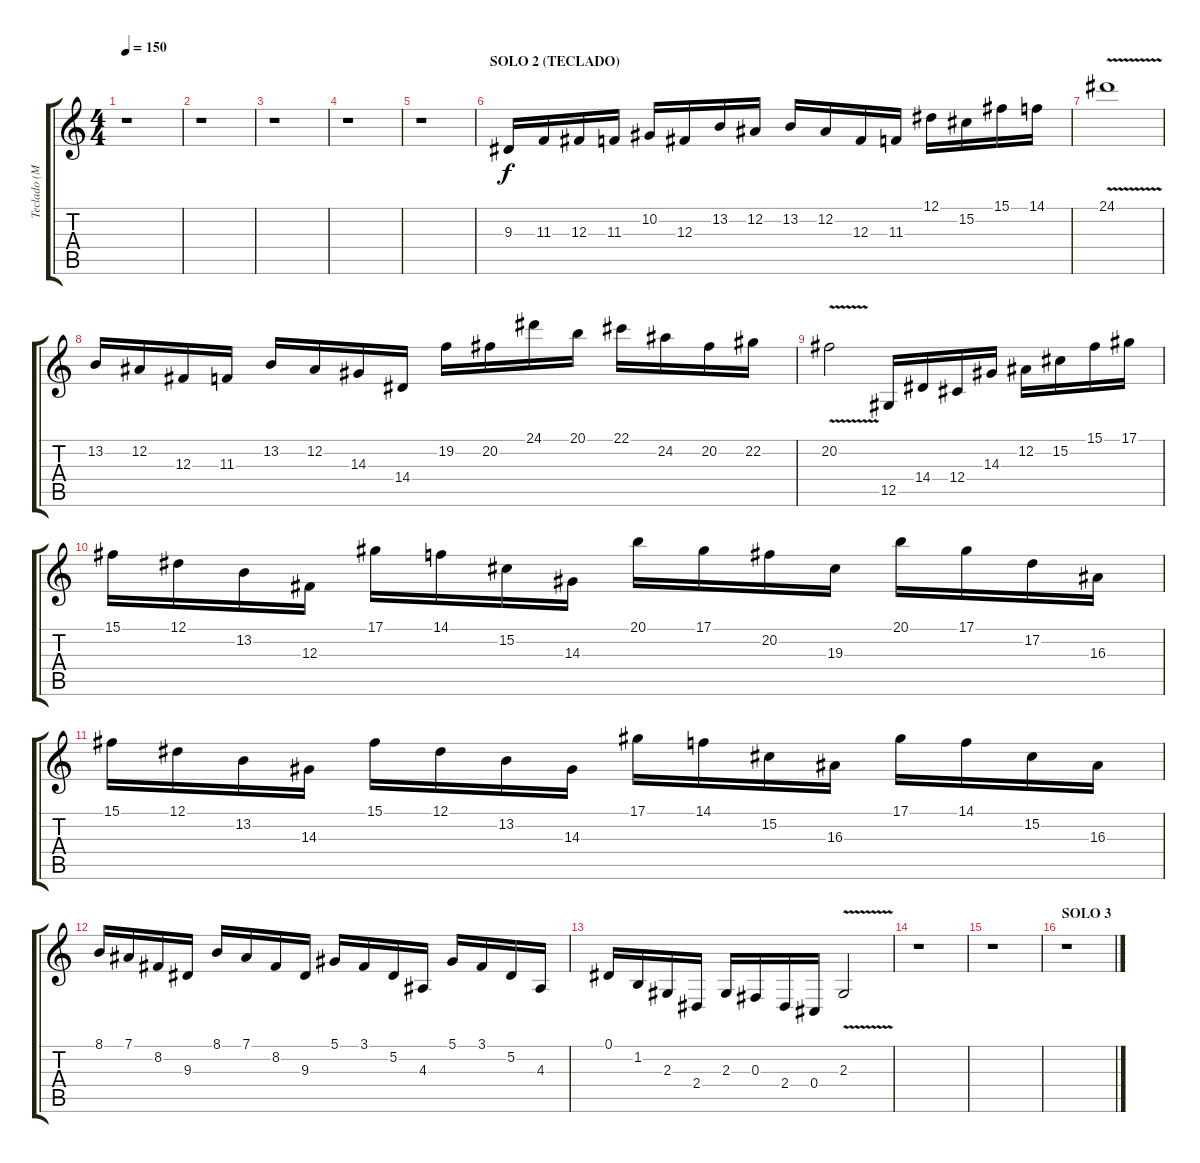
\track ("Teclado (Mão Direita)" "Teclado (M") {instrument harpsichord}
\staff {score tabs}
\tuning (Eb4 Bb3 Gb3 Db3 Ab2 Eb2) {hide}
\ts (4 4)
\tempo 150
\clef g2
\ks c
r.1{dy f} |
r.1 |
r.1 |
r.1 |
r.1 |
\section ("" "SOLO 2 (TECLADO)")
9.3.16{instrument lead2sawtooth} 11.3.16 12.3.16 11.3.16 10.2.16 12.3.16 13.2.16 12.2.16 13.2.16 12.2.16 12.3.16 11.3.16 12.1.16 15.2.16 15.1.16 14.1.16 |
24.1{v}.1{instrument lead2sawtooth} |
13.2.16{instrument lead2sawtooth} 12.2.16 12.3.16 11.3.16 13.2.16 12.2.16 14.3.16 14.4.16 19.2.16 20.2.16 24.1.16 20.1.16 22.1.16 24.2.16 20.2.16 22.2.16 |
20.2{v}.2{instrument lead2sawtooth} 12.5.16 14.4.16 12.4.16 14.3.16 12.2.16 15.2.16 15.1.16 17.1.16 |
15.1.16{instrument lead2sawtooth} 12.1.16 13.2.16 12.3.16 17.1.16 14.1.16 15.2.16 14.3.16 20.1.16{instrument lead2sawtooth} 17.1.16 20.2.16 19.3.16 20.1.16 17.1.16 17.2.16 16.3.16 |
15.1.16{instrument lead2sawtooth} 12.1.16 13.2.16 14.3.16 15.1.16 12.1.16 13.2.16 14.3.16 17.1.16 14.1.16 15.2.16 16.3.16 17.1.16 14.1.16 15.2.16 16.3.16 |
8.1.16{instrument lead2sawtooth} 7.1.16 8.2.16 9.3.16 8.1.16 7.1.16 8.2.16 9.3.16 5.1.16 3.1.16 5.2.16 4.3.16 5.1.16 3.1.16 5.2.16 4.3.16 |
0.1.16{instrument lead2sawtooth} 1.2.16 2.3.16 2.4.16 2.3.16 0.3.16 2.4.16 0.4.16 2.3{v}.2 |
r.1 |
r.1 |
\section ("" "SOLO 3")
r.1
